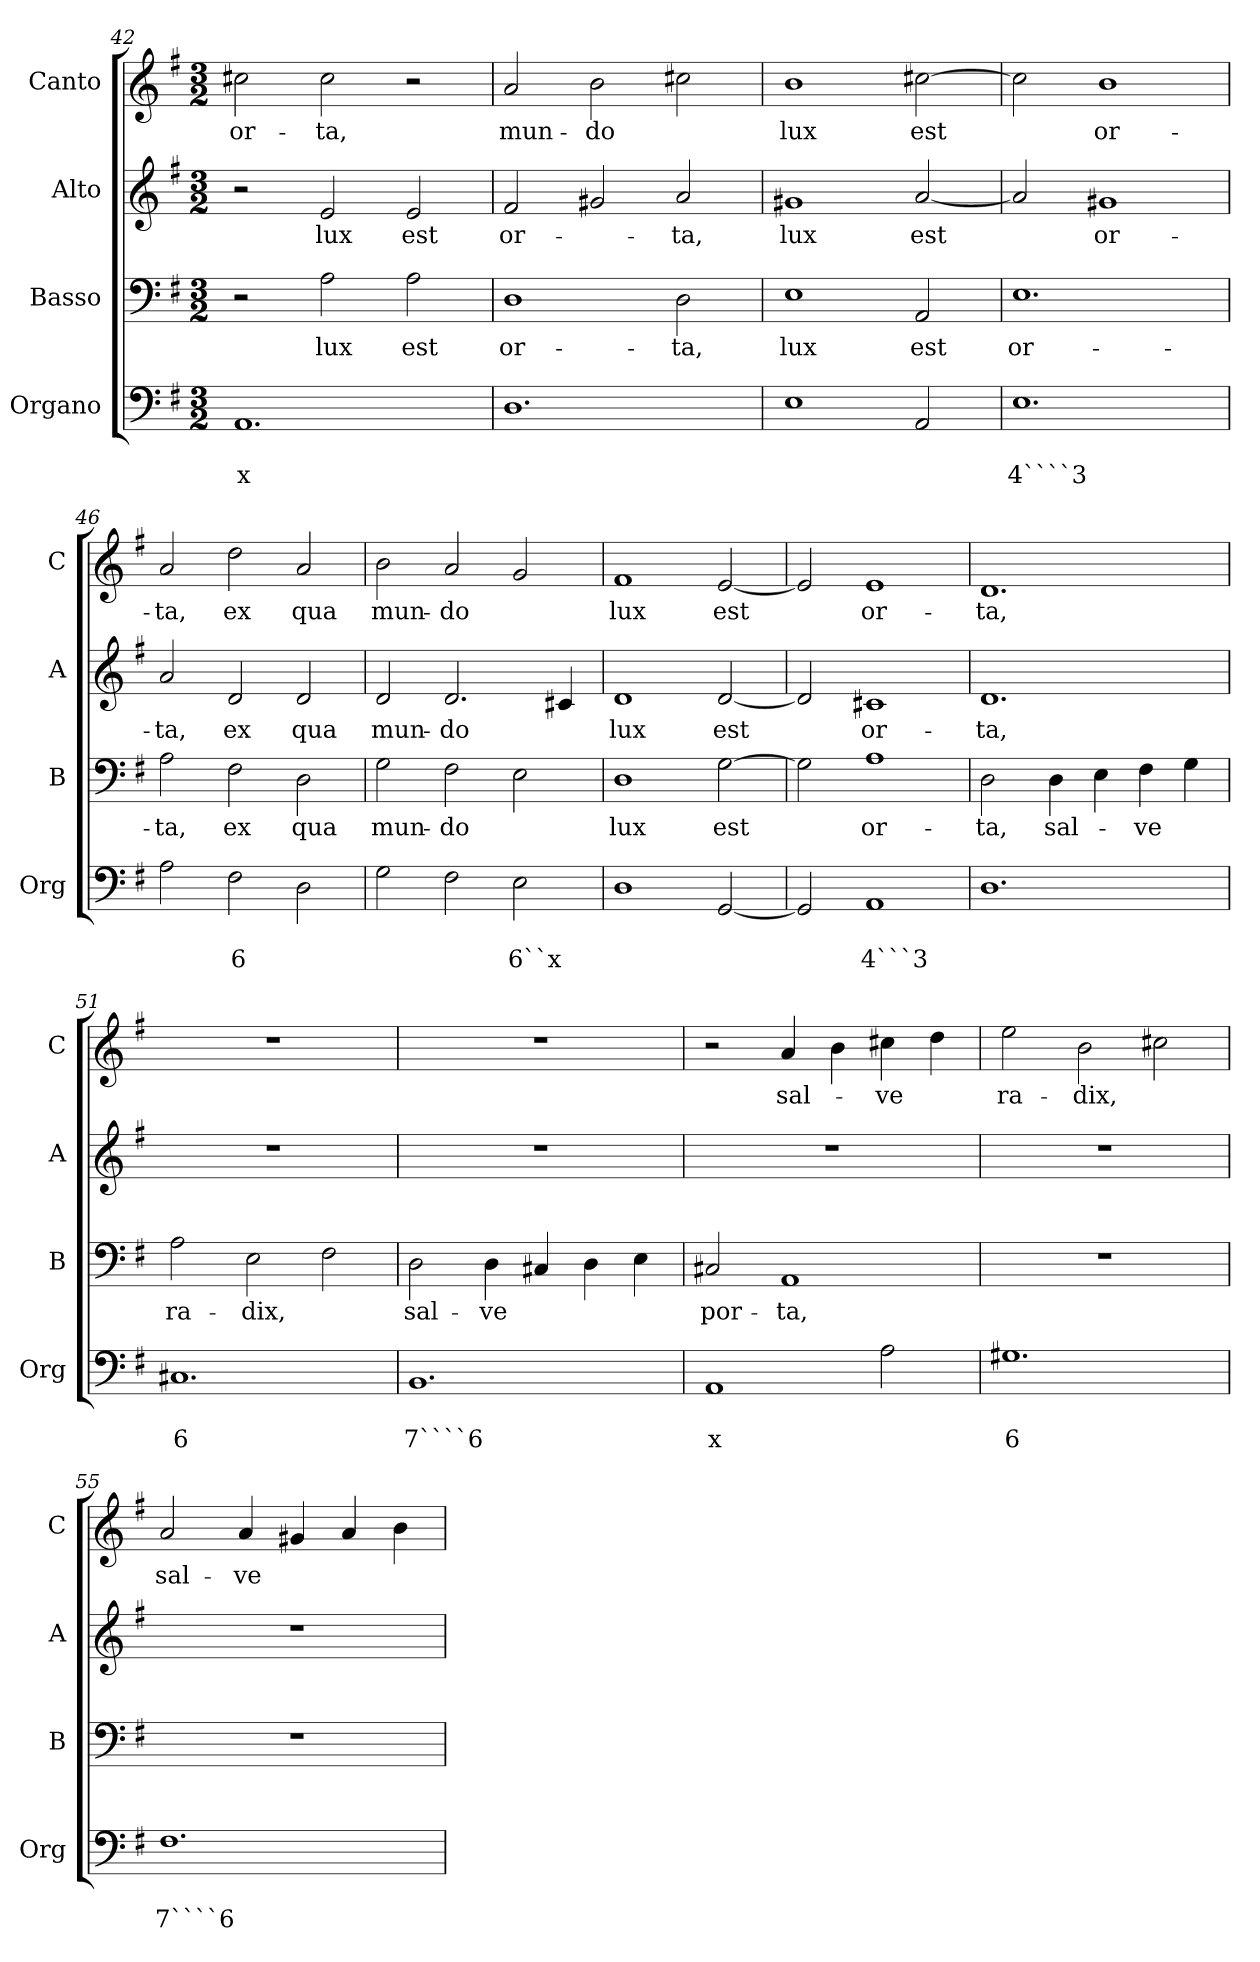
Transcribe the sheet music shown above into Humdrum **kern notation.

**kern	**text	**text	**kern	**text	**kern	**text	**kern	**text
*part4	*part4	*part4	*part3	*part3	*part2	*part2	*part1	*part1
*staff4	*staff4	*staff4	*staff3	*staff3	*staff2	*staff2	*staff1	*staff1
*I"Organo	*	*	*I"Basso	*	*I"Alto	*	*I"Canto	*
*I'Org	*	*	*I'B	*	*I'A	*	*I'C	*
*clefF4	*	*	*clefF4	*	*clefG2	*	*clefG2	*
*k[f#]	*	*	*k[f#]	*	*k[f#]	*	*k[f#]	*
*G:	*	*	*G:	*	*G:	*	*G:	*
*M3/2	*	*	*M3/2	*	*M3/2	*	*M3/2	*
=42	=42	=42	=42	=42	=42	=42	=42	=42
!	!	!LO:LY:b	!	!	!	!	!	!LO:LY:b
1.AA	.	x	2r	.	2r	.	2cc#X\	or-
!	!	!	!	!LO:LY:b	!	!LO:LY:b	!	!LO:LY:b
.	.	.	2A\	lux	2e/	lux	2cc#\	-ta,
!	!	!	!	!LO:LY:b	!	!LO:LY:b	!	!
.	.	.	2A\	est	2e/	est	2r	.
=43	=43	=43	=43	=43	=43	=43	=43	=43
!	!	!	!	!LO:LY:b	!	!LO:LY:b	!	!LO:LY:b
1.D	.	.	1D	or-	2f#/	or-	2a/	mun-
!	!	!	!	!	!	!	!	!LO:LY:b
.	.	.	.	.	2g#X/	.	2b\	-do
!	!	!	!	!LO:LY:b	!	!LO:LY:b	!	!
.	.	.	2D\	-ta,	2a/	-ta,	2cc#X\	.
=44	=44	=44	=44	=44	=44	=44	=44	=44
!	!	!	!	!LO:LY:b	!	!LO:LY:b	!	!LO:LY:b
1E	.	.	1E	lux	1g#X	lux	1b	lux
!	!	!	!	!LO:LY:b	!	!LO:LY:b	!	!LO:LY:b
2AA/	.	.	2AA/	est	[2a/	est	[2cc#X\	est
!!LO:LB:g=z
=45	=45	=45	=45	=45	=45	=45	=45	=45
!	!	!LO:LY:b	!	!LO:LY:b	!	!	!	!
1.E	.	4````3	1.E	or-	2a/]	.	2cc#\]	.
!	!	!	!	!	!	!LO:LY:b	!	!LO:LY:b
.	.	.	.	.	1g#X	or-	1b	or-
=46	=46	=46	=46	=46	=46	=46	=46	=46
!	!	!	!	!LO:LY:b	!	!LO:LY:b	!	!LO:LY:b
2A\	.	.	2A\	-ta,	2a/	-ta,	2a/	-ta,
!	!	!LO:LY:b	!	!LO:LY:b	!	!LO:LY:b	!	!LO:LY:b
2F#\	.	6	2F#\	ex	2d/	ex	2dd\	ex
!	!	!	!	!LO:LY:b	!	!LO:LY:b	!	!LO:LY:b
2D\	.	.	2D\	qua	2d/	qua	2a/	qua
=47	=47	=47	=47	=47	=47	=47	=47	=47
!	!	!	!	!LO:LY:b	!	!LO:LY:b	!	!LO:LY:b
2G\	.	.	2G\	mun-	2d/	mun-	2b\	mun-
!	!	!	!	!LO:LY:b	!	!LO:LY:b	!	!LO:LY:b
2F#\	.	.	2F#\	-do	2.d/	-do	2a/	-do
!	!	!LO:LY:b	!	!	!	!	!	!
2E\	.	6``x	2E\	.	.	.	2g/	.
.	.	.	.	.	4c#X/	.	.	.
=48	=48	=48	=48	=48	=48	=48	=48	=48
!	!	!	!	!LO:LY:b	!	!LO:LY:b	!	!LO:LY:b
1D	.	.	1D	lux	1d	lux	1f#	lux
!	!	!	!	!LO:LY:b	!	!LO:LY:b	!	!LO:LY:b
[2GG/	.	.	[2G\	est	[2d/	est	[2e/	est
=49	=49	=49	=49	=49	=49	=49	=49	=49
2GG/]	.	.	2G\]	.	2d/]	.	2e/]	.
!	!	!LO:LY:b	!	!LO:LY:b	!	!LO:LY:b	!	!LO:LY:b
1AA	.	4```3	1A	or-	1c#X	or-	1e	or-
=50	=50	=50	=50	=50	=50	=50	=50	=50
!	!	!	!	!LO:LY:b	!	!LO:LY:b	!	!LO:LY:b
1.D	.	.	2D\	-ta,	1.d	-ta,	1.d	-ta,
!	!	!	!	!LO:LY:b	!	!	!	!
.	.	.	4D\	sal-	.	.	.	.
.	.	.	4E\	.	.	.	.	.
!	!	!	!	!LO:LY:b	!	!	!	!
.	.	.	4F#\	-ve	.	.	.	.
.	.	.	4G\	.	.	.	.	.
=51	=51	=51	=51	=51	=51	=51	=51	=51
!	!	!LO:LY:b	!	!LO:LY:b	!	!	!	!
1.C#X	.	6	2A\	ra-	1.r	.	1.r	.
!	!	!	!	!LO:LY:b	!	!	!	!
.	.	.	2E\	-dix,	.	.	.	.
.	.	.	2F#\	.	.	.	.	.
!!LO:LB:g=z
=52	=52	=52	=52	=52	=52	=52	=52	=52
!	!	!LO:LY:b	!	!LO:LY:b	!	!	!	!
1.BB	.	7````6	2D\	sal-	1.r	.	1.r	.
!	!	!	!	!LO:LY:b	!	!	!	!
.	.	.	4D\	-ve	.	.	.	.
.	.	.	4C#X/	.	.	.	.	.
.	.	.	4D\	.	.	.	.	.
.	.	.	4E\	.	.	.	.	.
=53	=53	=53	=53	=53	=53	=53	=53	=53
!	!	!LO:LY:b	!	!LO:LY:b	!	!	!	!
1AA	.	x	2C#X/	por-	1.r	.	2r	.
!	!	!	!	!LO:LY:b	!	!	!	!LO:LY:b
.	.	.	1AA	-ta,	.	.	4a/	sal-
.	.	.	.	.	.	.	4b\	.
!	!	!	!	!	!	!	!	!LO:LY:b
2A\	.	.	.	.	.	.	4cc#X\	-ve
.	.	.	.	.	.	.	4dd\	.
=54	=54	=54	=54	=54	=54	=54	=54	=54
!	!	!LO:LY:b	!	!	!	!	!	!LO:LY:b
1.G#X	.	6	1.r	.	1.r	.	2ee\	ra-
!	!	!	!	!	!	!	!	!LO:LY:b
.	.	.	.	.	.	.	2b\	-dix,
.	.	.	.	.	.	.	2cc#X\	.
=55	=55	=55	=55	=55	=55	=55	=55	=55
!	!	!LO:LY:b	!	!	!	!	!	!LO:LY:b
1.F#	.	7````6	1.r	.	1.r	.	2a/	sal-
!	!	!	!	!	!	!	!	!LO:LY:b
.	.	.	.	.	.	.	4a/	-ve
.	.	.	.	.	.	.	4g#X/	.
.	.	.	.	.	.	.	4a/	.
.	.	.	.	.	.	.	4b\	.
=	=	=	=	=	=	=	=	=
*-	*-	*-	*-	*-	*-	*-	*-	*-
